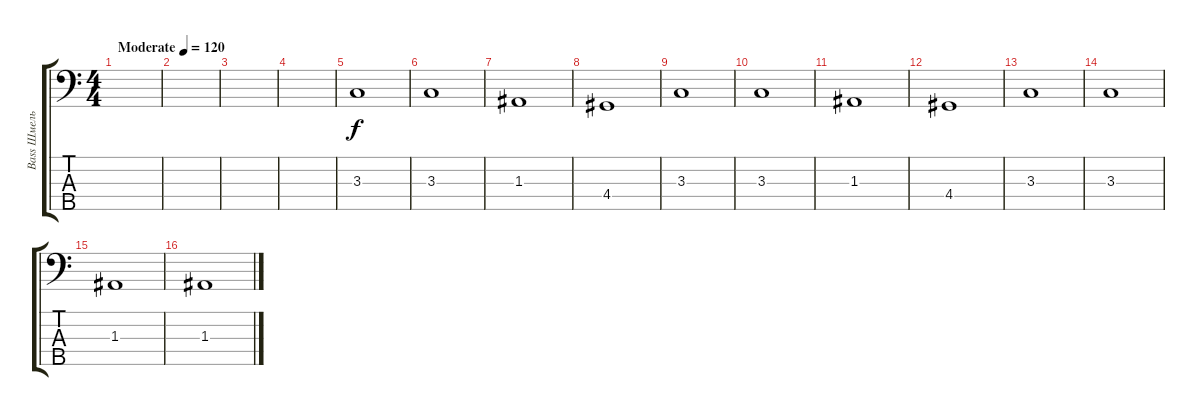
\track ("Bass Шмель" "Bass Шмель") {instrument fretlessbass}
\staff {score tabs}
\tuning (G2 D2 A1 E1 B0) {hide}
\ts (4 4)
\tempo (120 "Moderate")
\clef f4
\ks c
|
|
|
|
3.3.1 |
3.3.1 |
1.3.1 |
4.4.1 |
3.3.1 |
3.3.1 |
1.3.1 |
4.4.1 |
3.3.1 |
3.3.1 |
1.3.1 |
1.3.1
